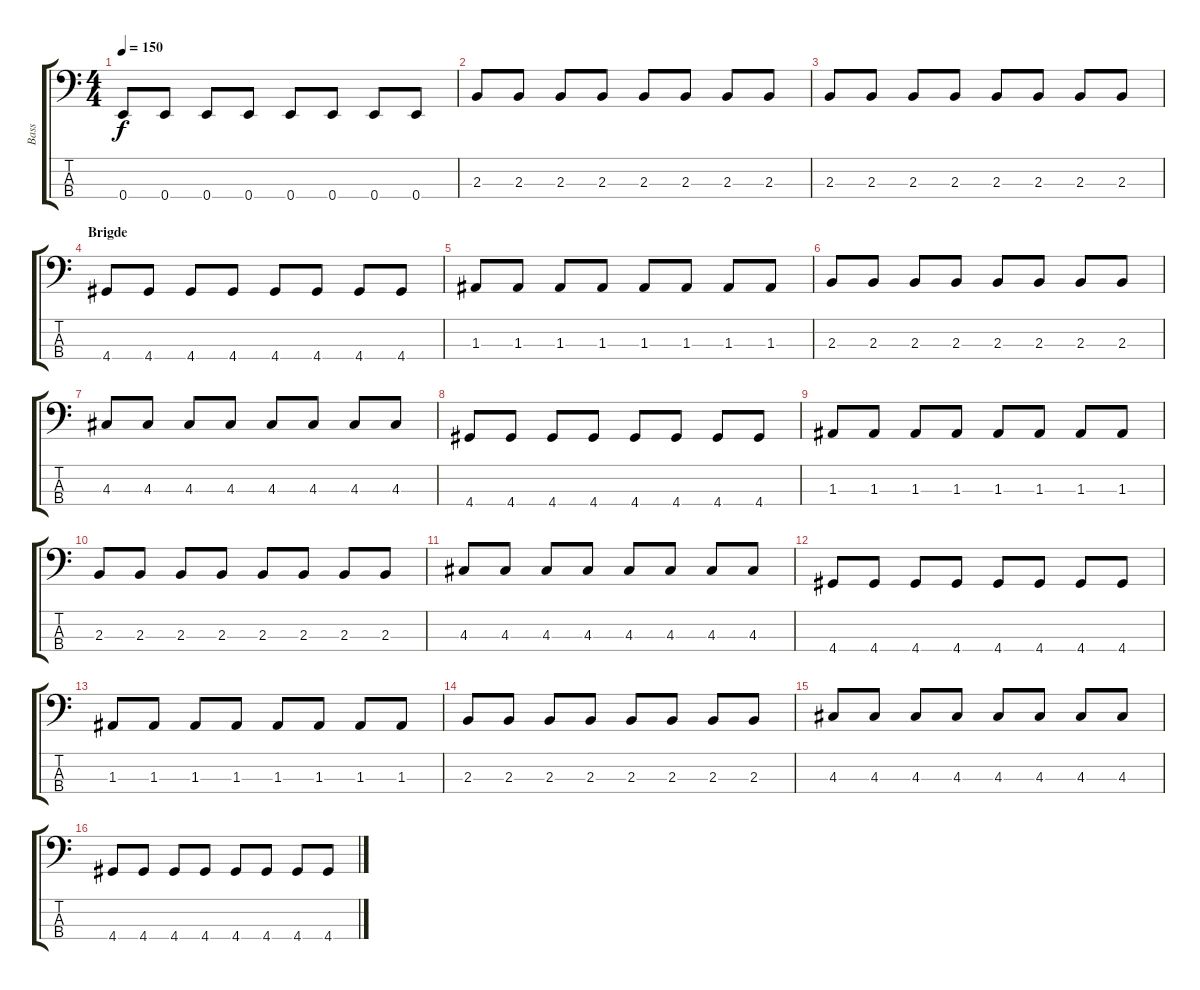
\track ("Bass" "Bass") {instrument electricbassfinger}
\staff {score tabs}
\tuning (G2 D2 A1 E1) {hide}
\ts (4 4)
\tempo 150
\clef f4
\ks c
0.4.8{dy f} 0.4.8 0.4.8 0.4.8 0.4.8 0.4.8 0.4.8 0.4.8 |
2.3.8 2.3.8 2.3.8 2.3.8 2.3.8 2.3.8 2.3.8 2.3.8 |
2.3.8 2.3.8 2.3.8 2.3.8 2.3.8 2.3.8 2.3.8 2.3.8 |
\section ("" "Brigde")
4.4.8 4.4.8 4.4.8 4.4.8 4.4.8 4.4.8 4.4.8 4.4.8 |
1.3.8 1.3.8 1.3.8 1.3.8 1.3.8 1.3.8 1.3.8 1.3.8 |
2.3.8 2.3.8 2.3.8 2.3.8 2.3.8 2.3.8 2.3.8 2.3.8 |
4.3.8 4.3.8 4.3.8 4.3.8 4.3.8 4.3.8 4.3.8 4.3.8 |
4.4.8 4.4.8 4.4.8 4.4.8 4.4.8 4.4.8 4.4.8 4.4.8 |
1.3.8 1.3.8 1.3.8 1.3.8 1.3.8 1.3.8 1.3.8 1.3.8 |
2.3.8 2.3.8 2.3.8 2.3.8 2.3.8 2.3.8 2.3.8 2.3.8 |
4.3.8 4.3.8 4.3.8 4.3.8 4.3.8 4.3.8 4.3.8 4.3.8 |
4.4.8 4.4.8 4.4.8 4.4.8 4.4.8 4.4.8 4.4.8 4.4.8 |
1.3.8 1.3.8 1.3.8 1.3.8 1.3.8 1.3.8 1.3.8 1.3.8 |
2.3.8 2.3.8 2.3.8 2.3.8 2.3.8 2.3.8 2.3.8 2.3.8 |
4.3.8 4.3.8 4.3.8 4.3.8 4.3.8 4.3.8 4.3.8 4.3.8 |
4.4.8 4.4.8 4.4.8 4.4.8 4.4.8 4.4.8 4.4.8 4.4.8
